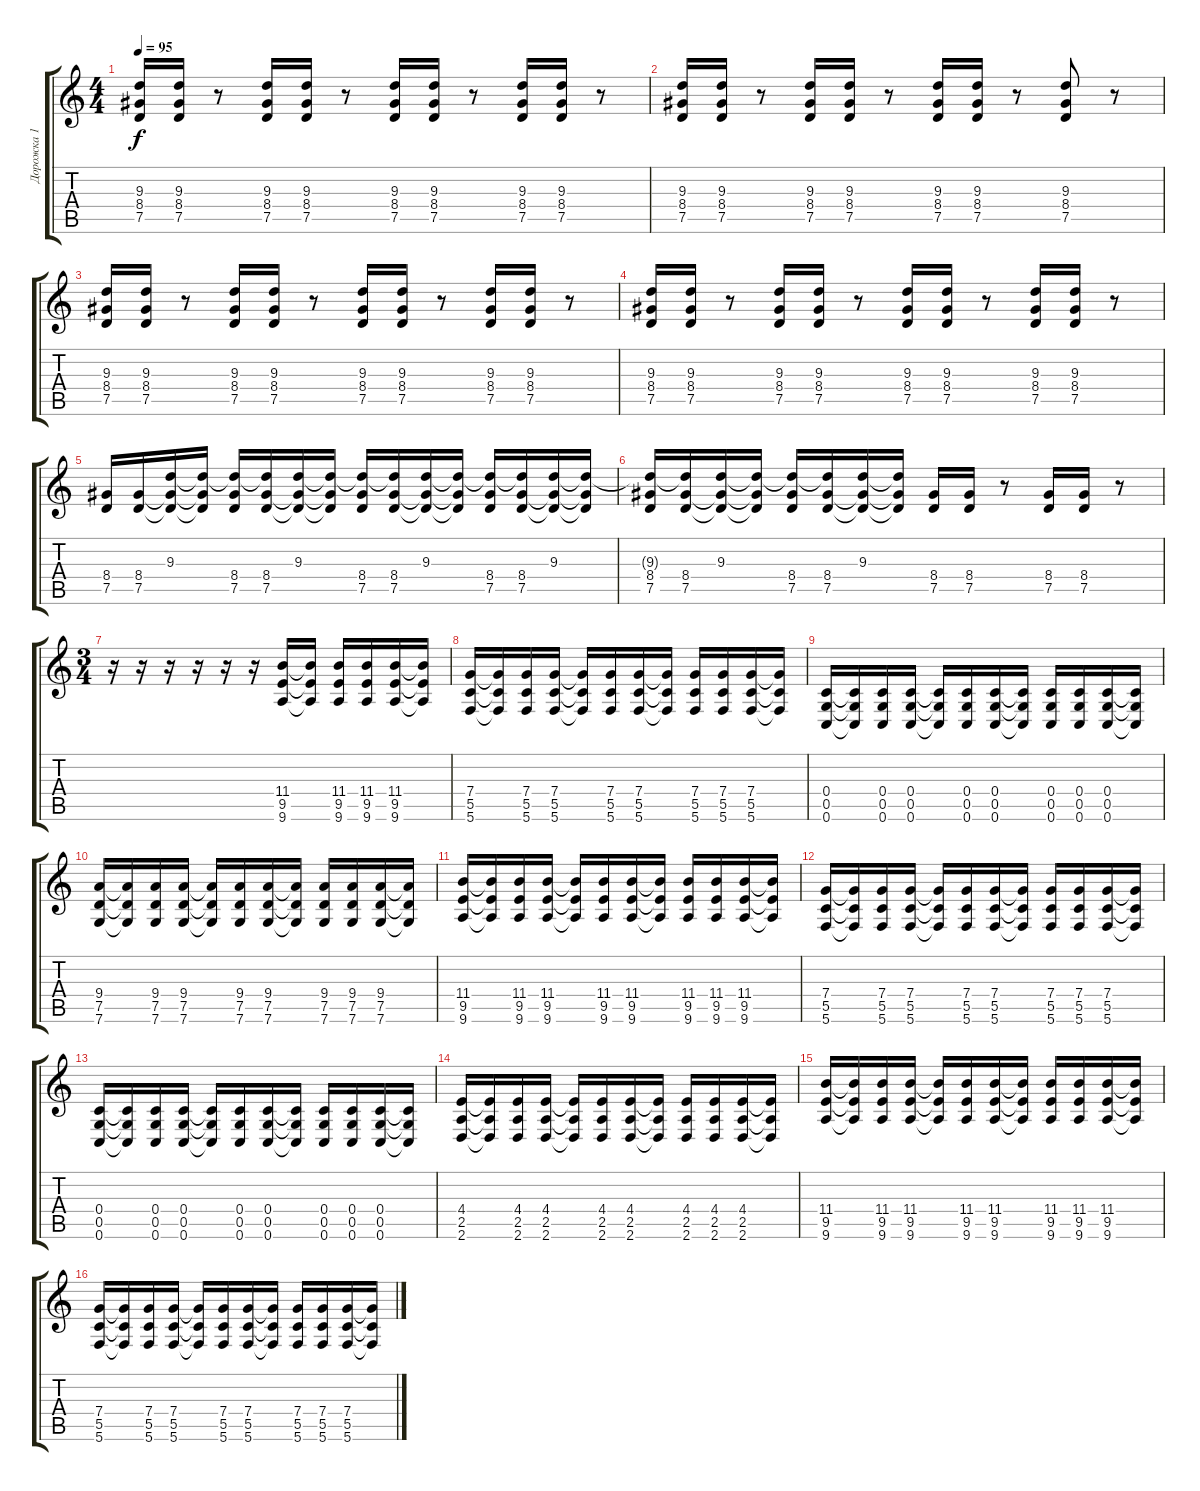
\track ("Дорожка 1" "Дорожка 1") {instrument distortionguitar}
\staff {score tabs}
\tuning (D4 A3 F3 C3 G2 C2) {hide}
\ts (4 4)
\tempo 95
\clef g2
\ks c
(9.3 8.4 7.5).16{dy f} (9.3 8.4 7.5).16 r.8 (9.3 8.4 7.5).16 (9.3 8.4 7.5).16 r.8 (9.3 8.4 7.5).16 (9.3 8.4 7.5).16 r.8 (9.3 8.4 7.5).16 (9.3 8.4 7.5).16 r.8 |
(9.3 8.4 7.5).16 (9.3 8.4 7.5).16 r.8 (9.3 8.4 7.5).16 (9.3 8.4 7.5).16 r.8 (9.3 8.4 7.5).16 (9.3 8.4 7.5).16 r.8 (9.3 8.4 7.5).8 r.8 |
(9.3 8.4 7.5).16 (9.3 8.4 7.5).16 r.8 (9.3 8.4 7.5).16 (9.3 8.4 7.5).16 r.8 (9.3 8.4 7.5).16 (9.3 8.4 7.5).16 r.8 (9.3 8.4 7.5).16 (9.3 8.4 7.5).16 r.8 |
(9.3 8.4 7.5).16 (9.3 8.4 7.5).16 r.8 (9.3 8.4 7.5).16 (9.3 8.4 7.5).16 r.8 (9.3 8.4 7.5).16 (9.3 8.4 7.5).16 r.8 (9.3 8.4 7.5).16 (9.3 8.4 7.5).16 r.8 |
(8.4 7.5).16 (8.4 7.5).16 (9.3 8.4{t} 7.5{t}).16 (9.3{t} 8.4{t} 7.5{t}).16 (9.3{t} 8.4 7.5).16 (9.3{t} 8.4 7.5).16 (9.3 8.4{t} 7.5{t}).16 (9.3{t} 8.4{t} 7.5{t}).16 (9.3{t} 8.4 7.5).16 (9.3{t} 8.4 7.5).16 (9.3 8.4{t} 7.5{t}).16 (9.3{t} 8.4{t} 7.5{t}).16 (9.3{t} 8.4 7.5).16 (9.3{t} 8.4 7.5).16 (9.3 8.4{t} 7.5{t}).16 (9.3{t} 8.4{t} 7.5{t}).16 |
(9.3{t} 8.4 7.5).16 (9.3{t} 8.4 7.5).16 (9.3 8.4{t} 7.5{t}).16 (9.3{t} 8.4{t} 7.5{t}).16 (9.3{t} 8.4 7.5).16 (9.3{t} 8.4 7.5).16 (9.3 8.4{t} 7.5{t}).16 (9.3{t} 8.4{t} 7.5{t}).16 (8.4 7.5).16 (8.4 7.5).16 r.8 (8.4 7.5).16 (8.4 7.5).16 r.8 |
\ts (3 4)
r.16 r.16 r.16 r.16 r.16 r.16 (11.4 9.5 9.6).16 (11.4{t} 9.5{t} 9.6{t}).16 (11.4 9.5 9.6).16 (11.4 9.5 9.6).16 (11.4 9.5 9.6).16 (11.4{t} 9.5{t} 9.6{t}).16 |
(7.4 5.5 5.6).16 (7.4{t} 5.5{t} 5.6{t}).16 (7.4 5.5 5.6).16 (7.4 5.5 5.6).16 (7.4{t} 5.5{t} 5.6{t}).16 (7.4 5.5 5.6).16 (7.4 5.5 5.6).16 (7.4{t} 5.5{t} 5.6{t}).16 (7.4 5.5 5.6).16 (7.4 5.5 5.6).16 (7.4 5.5 5.6).16 (7.4{t} 5.5{t} 5.6{t}).16 |
(0.4 0.5 0.6).16 (0.4{t} 0.5{t} 0.6{t}).16 (0.4 0.5 0.6).16 (0.4 0.5 0.6).16 (0.4{t} 0.5{t} 0.6{t}).16 (0.4 0.5 0.6).16 (0.4 0.5 0.6).16 (0.4{t} 0.5{t} 0.6{t}).16 (0.4 0.5 0.6).16 (0.4 0.5 0.6).16 (0.4 0.5 0.6).16 (0.4{t} 0.5{t} 0.6{t}).16 |
(9.4 7.5 7.6).16 (9.4{t} 7.5{t} 7.6{t}).16 (9.4 7.5 7.6).16 (9.4 7.5 7.6).16 (9.4{t} 7.5{t} 7.6{t}).16 (9.4 7.5 7.6).16 (9.4 7.5 7.6).16 (9.4{t} 7.5{t} 7.6{t}).16 (9.4 7.5 7.6).16 (9.4 7.5 7.6).16 (9.4 7.5 7.6).16 (9.4{t} 7.5{t} 7.6{t}).16 |
(11.4 9.5 9.6).16 (11.4{t} 9.5{t} 9.6{t}).16 (11.4 9.5 9.6).16 (11.4 9.5 9.6).16 (11.4{t} 9.5{t} 9.6{t}).16 (11.4 9.5 9.6).16 (11.4 9.5 9.6).16 (11.4{t} 9.5{t} 9.6{t}).16 (11.4 9.5 9.6).16 (11.4 9.5 9.6).16 (11.4 9.5 9.6).16 (11.4{t} 9.5{t} 9.6{t}).16 |
(7.4 5.5 5.6).16 (7.4{t} 5.5{t} 5.6{t}).16 (7.4 5.5 5.6).16 (7.4 5.5 5.6).16 (7.4{t} 5.5{t} 5.6{t}).16 (7.4 5.5 5.6).16 (7.4 5.5 5.6).16 (7.4{t} 5.5{t} 5.6{t}).16 (7.4 5.5 5.6).16 (7.4 5.5 5.6).16 (7.4 5.5 5.6).16 (7.4{t} 5.5{t} 5.6{t}).16 |
(0.4 0.5 0.6).16 (0.4{t} 0.5{t} 0.6{t}).16 (0.4 0.5 0.6).16 (0.4 0.5 0.6).16 (0.4{t} 0.5{t} 0.6{t}).16 (0.4 0.5 0.6).16 (0.4 0.5 0.6).16 (0.4{t} 0.5{t} 0.6{t}).16 (0.4 0.5 0.6).16 (0.4 0.5 0.6).16 (0.4 0.5 0.6).16 (0.4{t} 0.5{t} 0.6{t}).16 |
(4.4 2.5 2.6).16 (4.4{t} 2.5{t} 2.6{t}).16 (4.4 2.5 2.6).16 (4.4 2.5 2.6).16 (4.4{t} 2.5{t} 2.6{t}).16 (4.4 2.5 2.6).16 (4.4 2.5 2.6).16 (4.4{t} 2.5{t} 2.6{t}).16 (4.4 2.5 2.6).16 (4.4 2.5 2.6).16 (4.4 2.5 2.6).16 (4.4{t} 2.5{t} 2.6{t}).16 |
(11.4 9.5 9.6).16 (11.4{t} 9.5{t} 9.6{t}).16 (11.4 9.5 9.6).16 (11.4 9.5 9.6).16 (11.4{t} 9.5{t} 9.6{t}).16 (11.4 9.5 9.6).16 (11.4 9.5 9.6).16 (11.4{t} 9.5{t} 9.6{t}).16 (11.4 9.5 9.6).16 (11.4 9.5 9.6).16 (11.4 9.5 9.6).16 (11.4{t} 9.5{t} 9.6{t}).16 |
(7.4 5.5 5.6).16 (7.4{t} 5.5{t} 5.6{t}).16 (7.4 5.5 5.6).16 (7.4 5.5 5.6).16 (7.4{t} 5.5{t} 5.6{t}).16 (7.4 5.5 5.6).16 (7.4 5.5 5.6).16 (7.4{t} 5.5{t} 5.6{t}).16 (7.4 5.5 5.6).16 (7.4 5.5 5.6).16 (7.4 5.5 5.6).16 (7.4{t} 5.5{t} 5.6{t}).16
